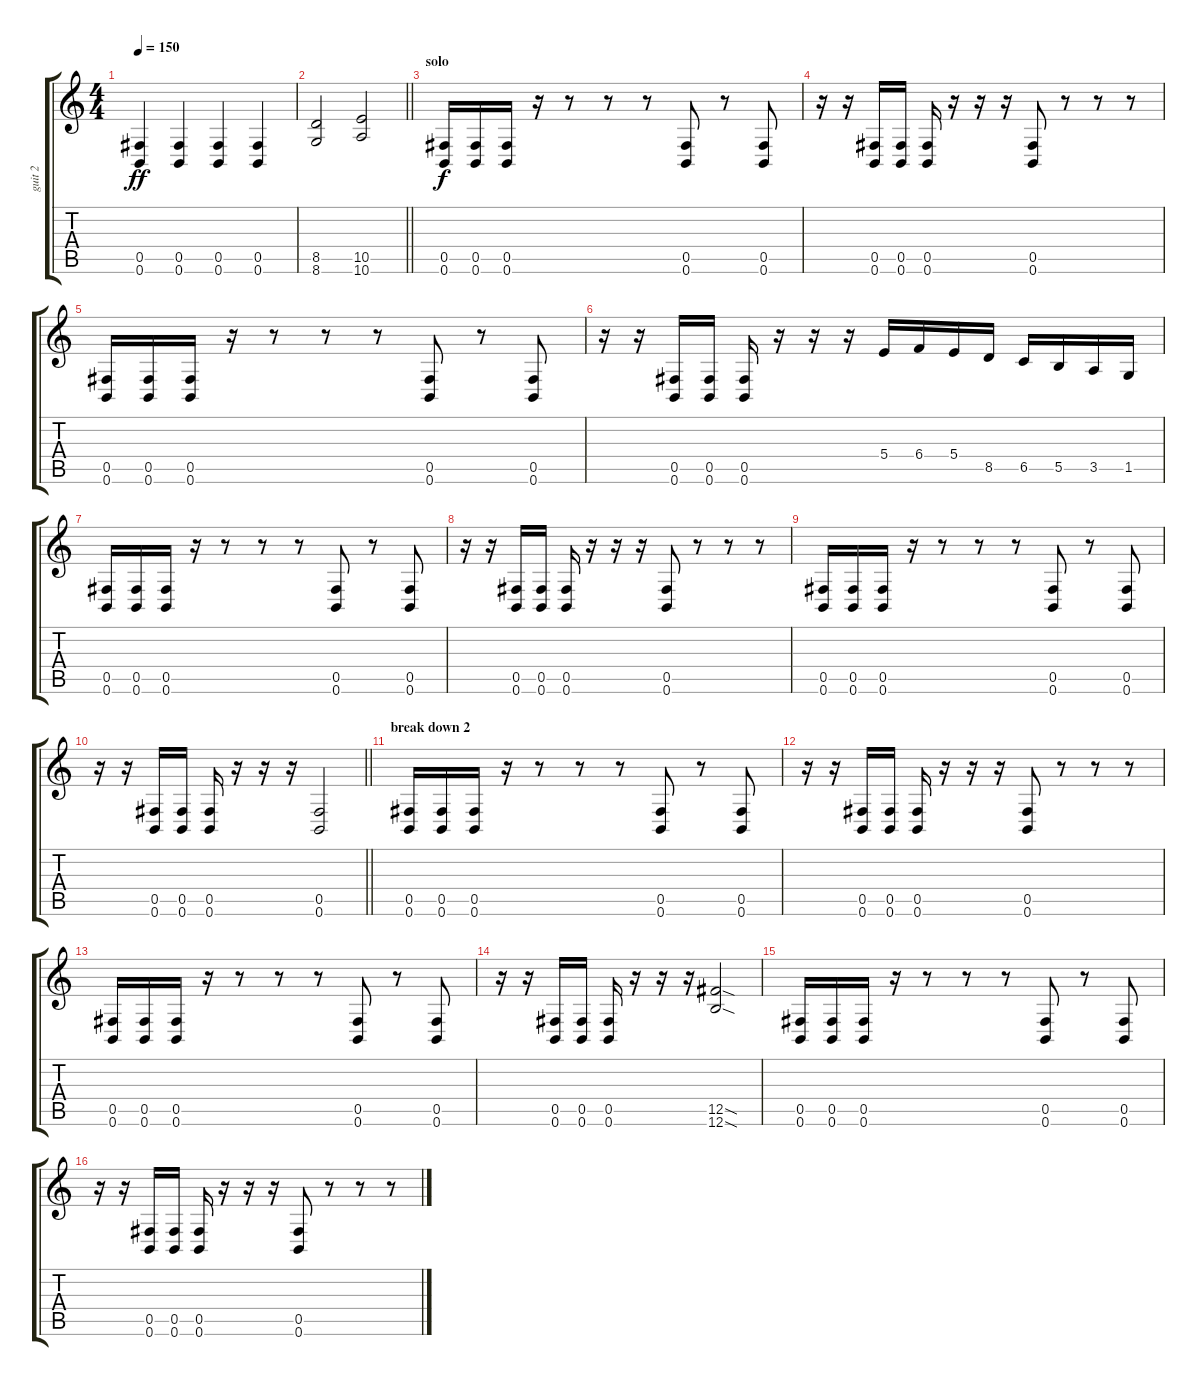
\track ("guit 2" "guit 2") {instrument distortionguitar}
\staff {score tabs}
\tuning (Db4 Ab3 E3 B2 Gb2 B1) {hide}
\ts (4 4)
\tempo 150
\clef g2
\ks c
(0.5 0.6).4{dy ff} (0.5 0.6).4 (0.5 0.6).4 (0.5 0.6).4 |
\barLineRight lightlight
(8.5 8.6).2 (10.5 10.6).2 |
\section ("" "solo")
(0.5 0.6).16{dy f} (0.5 0.6).16 (0.5 0.6).16 r.16 r.8 r.8 r.8 (0.5 0.6).8 r.8 (0.5 0.6).8 |
r.16 r.16 (0.5 0.6).16 (0.5 0.6).16 (0.5 0.6).16 r.16 r.16 r.16 (0.5 0.6).8 r.8 r.8 r.8 |
(0.5 0.6).16 (0.5 0.6).16 (0.5 0.6).16 r.16 r.8 r.8 r.8 (0.5 0.6).8 r.8 (0.5 0.6).8 |
r.16 r.16 (0.5 0.6).16 (0.5 0.6).16 (0.5 0.6).16 r.16 r.16 r.16 5.4.16 6.4.16 5.4.16 8.5.16 6.5.16 5.5.16 3.5.16 1.5.16 |
(0.5 0.6).16 (0.5 0.6).16 (0.5 0.6).16 r.16 r.8 r.8 r.8 (0.5 0.6).8 r.8 (0.5 0.6).8 |
r.16 r.16 (0.5 0.6).16 (0.5 0.6).16 (0.5 0.6).16 r.16 r.16 r.16 (0.5 0.6).8 r.8 r.8 r.8 |
(0.5 0.6).16 (0.5 0.6).16 (0.5 0.6).16 r.16 r.8 r.8 r.8 (0.5 0.6).8 r.8 (0.5 0.6).8 |
\barLineRight lightlight
r.16 r.16 (0.5 0.6).16 (0.5 0.6).16 (0.5 0.6).16 r.16 r.16 r.16 (0.5 0.6).2 |
\section ("" "break down 2")
(0.5 0.6).16 (0.5 0.6).16 (0.5 0.6).16 r.16 r.8 r.8 r.8 (0.5 0.6).8 r.8 (0.5 0.6).8 |
r.16 r.16 (0.5 0.6).16 (0.5 0.6).16 (0.5 0.6).16 r.16 r.16 r.16 (0.5 0.6).8 r.8 r.8 r.8 |
(0.5 0.6).16 (0.5 0.6).16 (0.5 0.6).16 r.16 r.8 r.8 r.8 (0.5 0.6).8 r.8 (0.5 0.6).8 |
r.16 r.16 (0.5 0.6).16 (0.5 0.6).16 (0.5 0.6).16 r.16 r.16 r.16 (12.5{sod} 12.6{sod}).2 |
(0.5 0.6).16 (0.5 0.6).16 (0.5 0.6).16 r.16 r.8 r.8 r.8 (0.5 0.6).8 r.8 (0.5 0.6).8 |
r.16 r.16 (0.5 0.6).16 (0.5 0.6).16 (0.5 0.6).16 r.16 r.16 r.16 (0.5 0.6).8 r.8 r.8 r.8
